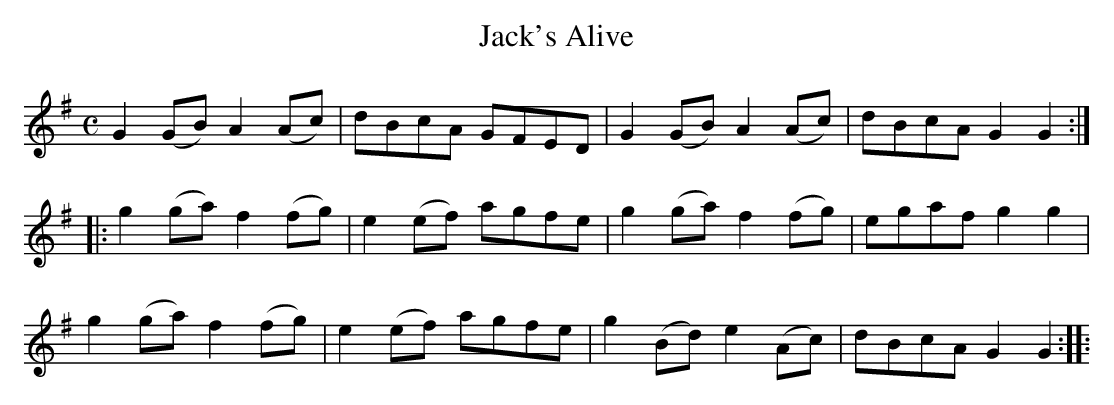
X:1
T:Jack's Alive
M:C
L:1/8
K:G
G2 (GB) A2 (Ac) | dBcA GFED | G2 (GB) A2 (Ac) | dBcA G2 G2 ::
g2 (ga) f2 (fg) | e2 (ef) agfe | g2 (ga) f2 (fg) | egaf g2 g2 |
g2 (ga) f2 (fg) | e2 (ef) agfe | g2 (Bd) e2 (Ac) | dBcA G2 G2 ::
